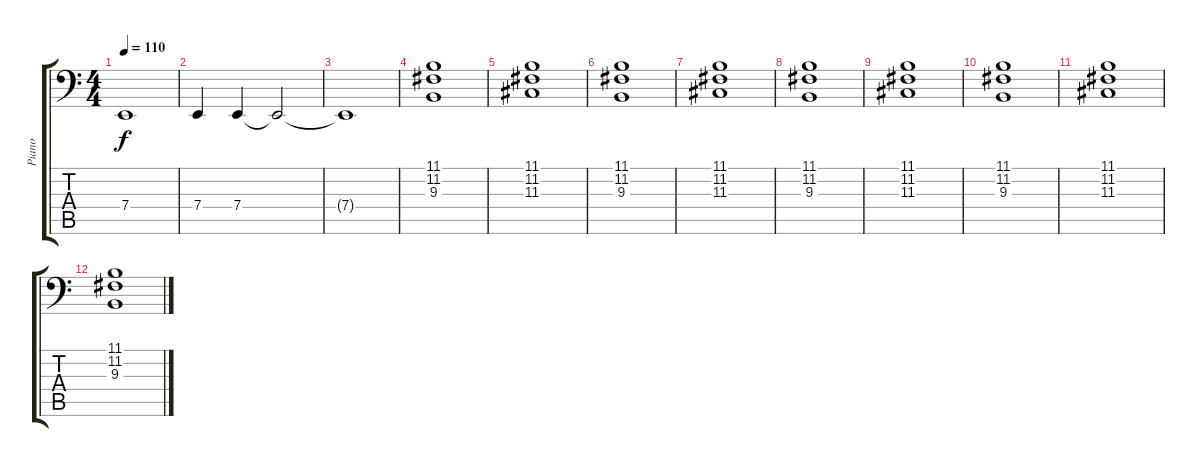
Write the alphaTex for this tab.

\track ("Piano" "Piano") {instrument acousticgrandpiano}
\staff {score tabs}
\tuning (C3 G2 D2 A1 E1 B0) {hide}
\ts (4 4)
\tempo 110
\clef f4
\ks c
7.4{t}.1{dy f} |
7.4.4 7.4.4 7.4{t}.2 |
7.4{t}.1 |
(11.1 11.2 9.3).1 |
(11.1 11.2 11.3).1 |
(11.1 11.2 9.3).1 |
(11.1 11.2 11.3).1 |
(11.1 11.2 9.3).1 |
(11.1 11.2 11.3).1 |
(11.1 11.2 9.3).1 |
(11.1 11.2 11.3).1 |
(11.1 11.2 9.3).1
